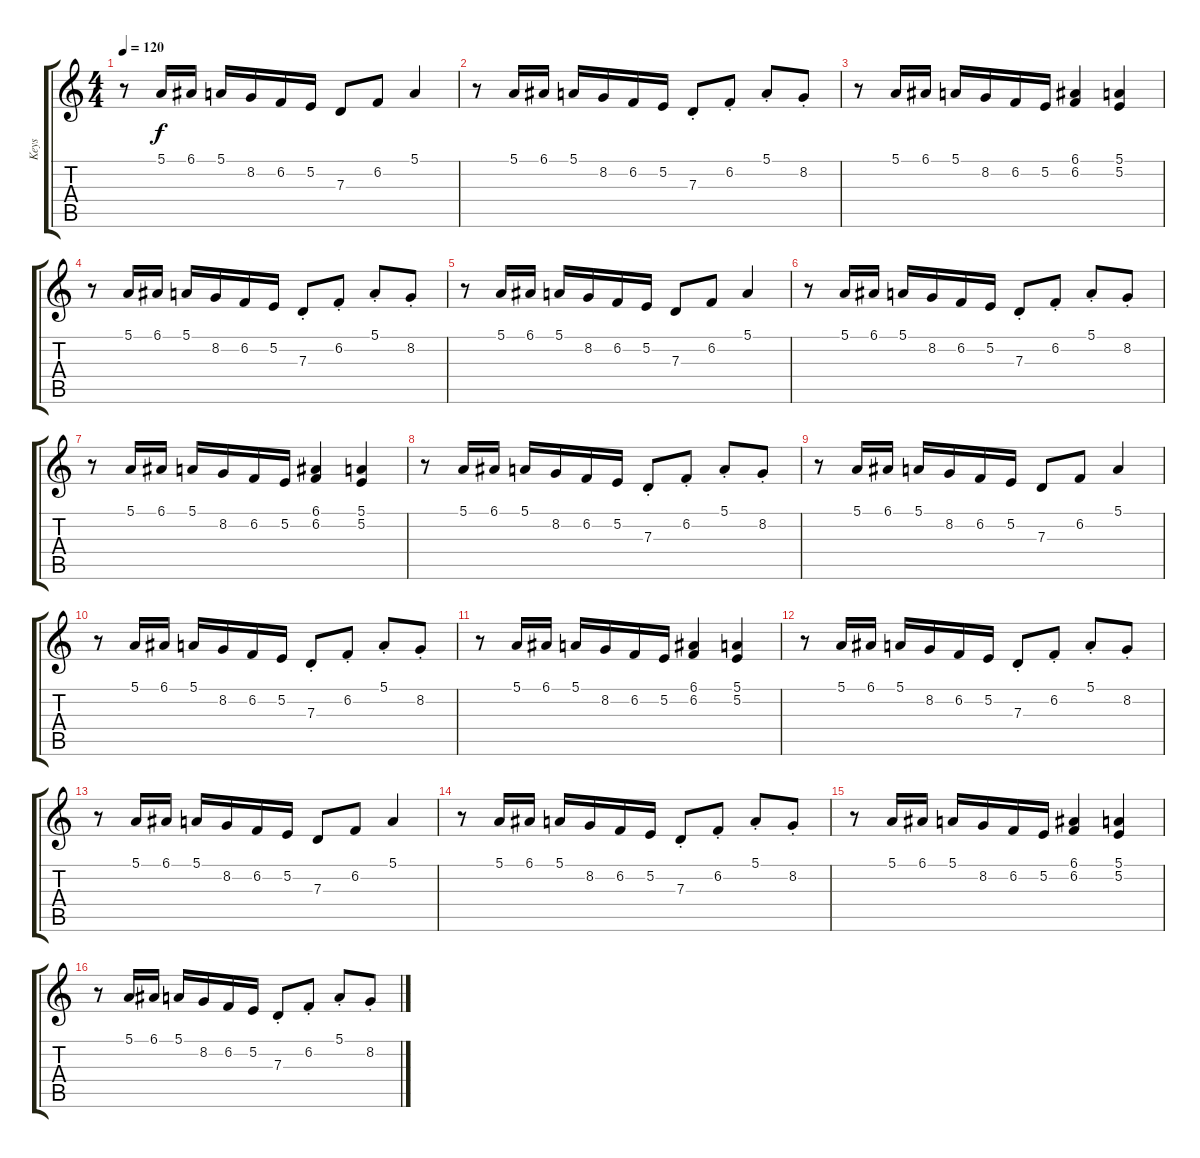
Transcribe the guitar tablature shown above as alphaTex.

\track ("Keys" "Keys") {instrument percussiveorgan}
\staff {score tabs}
\tuning (E4 B3 G3 D3 A2 E2) {hide}
\ts (4 4)
\tempo 120
\clef g2
\ks c
r.8{dy f} 5.1.16 6.1.16 5.1.16 8.2.16 6.2.16 5.2.16 7.3.8 6.2.8 5.1.4 |
r.8 5.1.16 6.1.16 5.1.16 8.2.16 6.2.16 5.2.16 7.3{st}.8 6.2{st}.8 5.1{st}.8 8.2{st}.8 |
r.8 5.1.16 6.1.16 5.1.16 8.2.16 6.2.16 5.2.16 (6.1 6.2).4 (5.1 5.2).4 |
r.8 5.1.16 6.1.16 5.1.16 8.2.16 6.2.16 5.2.16 7.3{st}.8 6.2{st}.8 5.1{st}.8 8.2{st}.8 |
r.8 5.1.16 6.1.16 5.1.16 8.2.16 6.2.16 5.2.16 7.3.8 6.2.8 5.1.4 |
r.8 5.1.16 6.1.16 5.1.16 8.2.16 6.2.16 5.2.16 7.3{st}.8 6.2{st}.8 5.1{st}.8 8.2{st}.8 |
r.8 5.1.16 6.1.16 5.1.16 8.2.16 6.2.16 5.2.16 (6.1 6.2).4 (5.1 5.2).4 |
r.8 5.1.16 6.1.16 5.1.16 8.2.16 6.2.16 5.2.16 7.3{st}.8 6.2{st}.8 5.1{st}.8 8.2{st}.8 |
r.8 5.1.16 6.1.16 5.1.16 8.2.16 6.2.16 5.2.16 7.3.8 6.2.8 5.1.4 |
r.8 5.1.16 6.1.16 5.1.16 8.2.16 6.2.16 5.2.16 7.3{st}.8 6.2{st}.8 5.1{st}.8 8.2{st}.8 |
r.8 5.1.16 6.1.16 5.1.16 8.2.16 6.2.16 5.2.16 (6.1 6.2).4 (5.1 5.2).4 |
r.8 5.1.16 6.1.16 5.1.16 8.2.16 6.2.16 5.2.16 7.3{st}.8 6.2{st}.8 5.1{st}.8 8.2{st}.8 |
r.8 5.1.16 6.1.16 5.1.16 8.2.16 6.2.16 5.2.16 7.3.8 6.2.8 5.1.4 |
r.8 5.1.16 6.1.16 5.1.16 8.2.16 6.2.16 5.2.16 7.3{st}.8 6.2{st}.8 5.1{st}.8 8.2{st}.8 |
r.8 5.1.16 6.1.16 5.1.16 8.2.16 6.2.16 5.2.16 (6.1 6.2).4 (5.1 5.2).4 |
r.8 5.1.16 6.1.16 5.1.16 8.2.16 6.2.16 5.2.16 7.3{st}.8 6.2{st}.8 5.1{st}.8 8.2{st}.8
